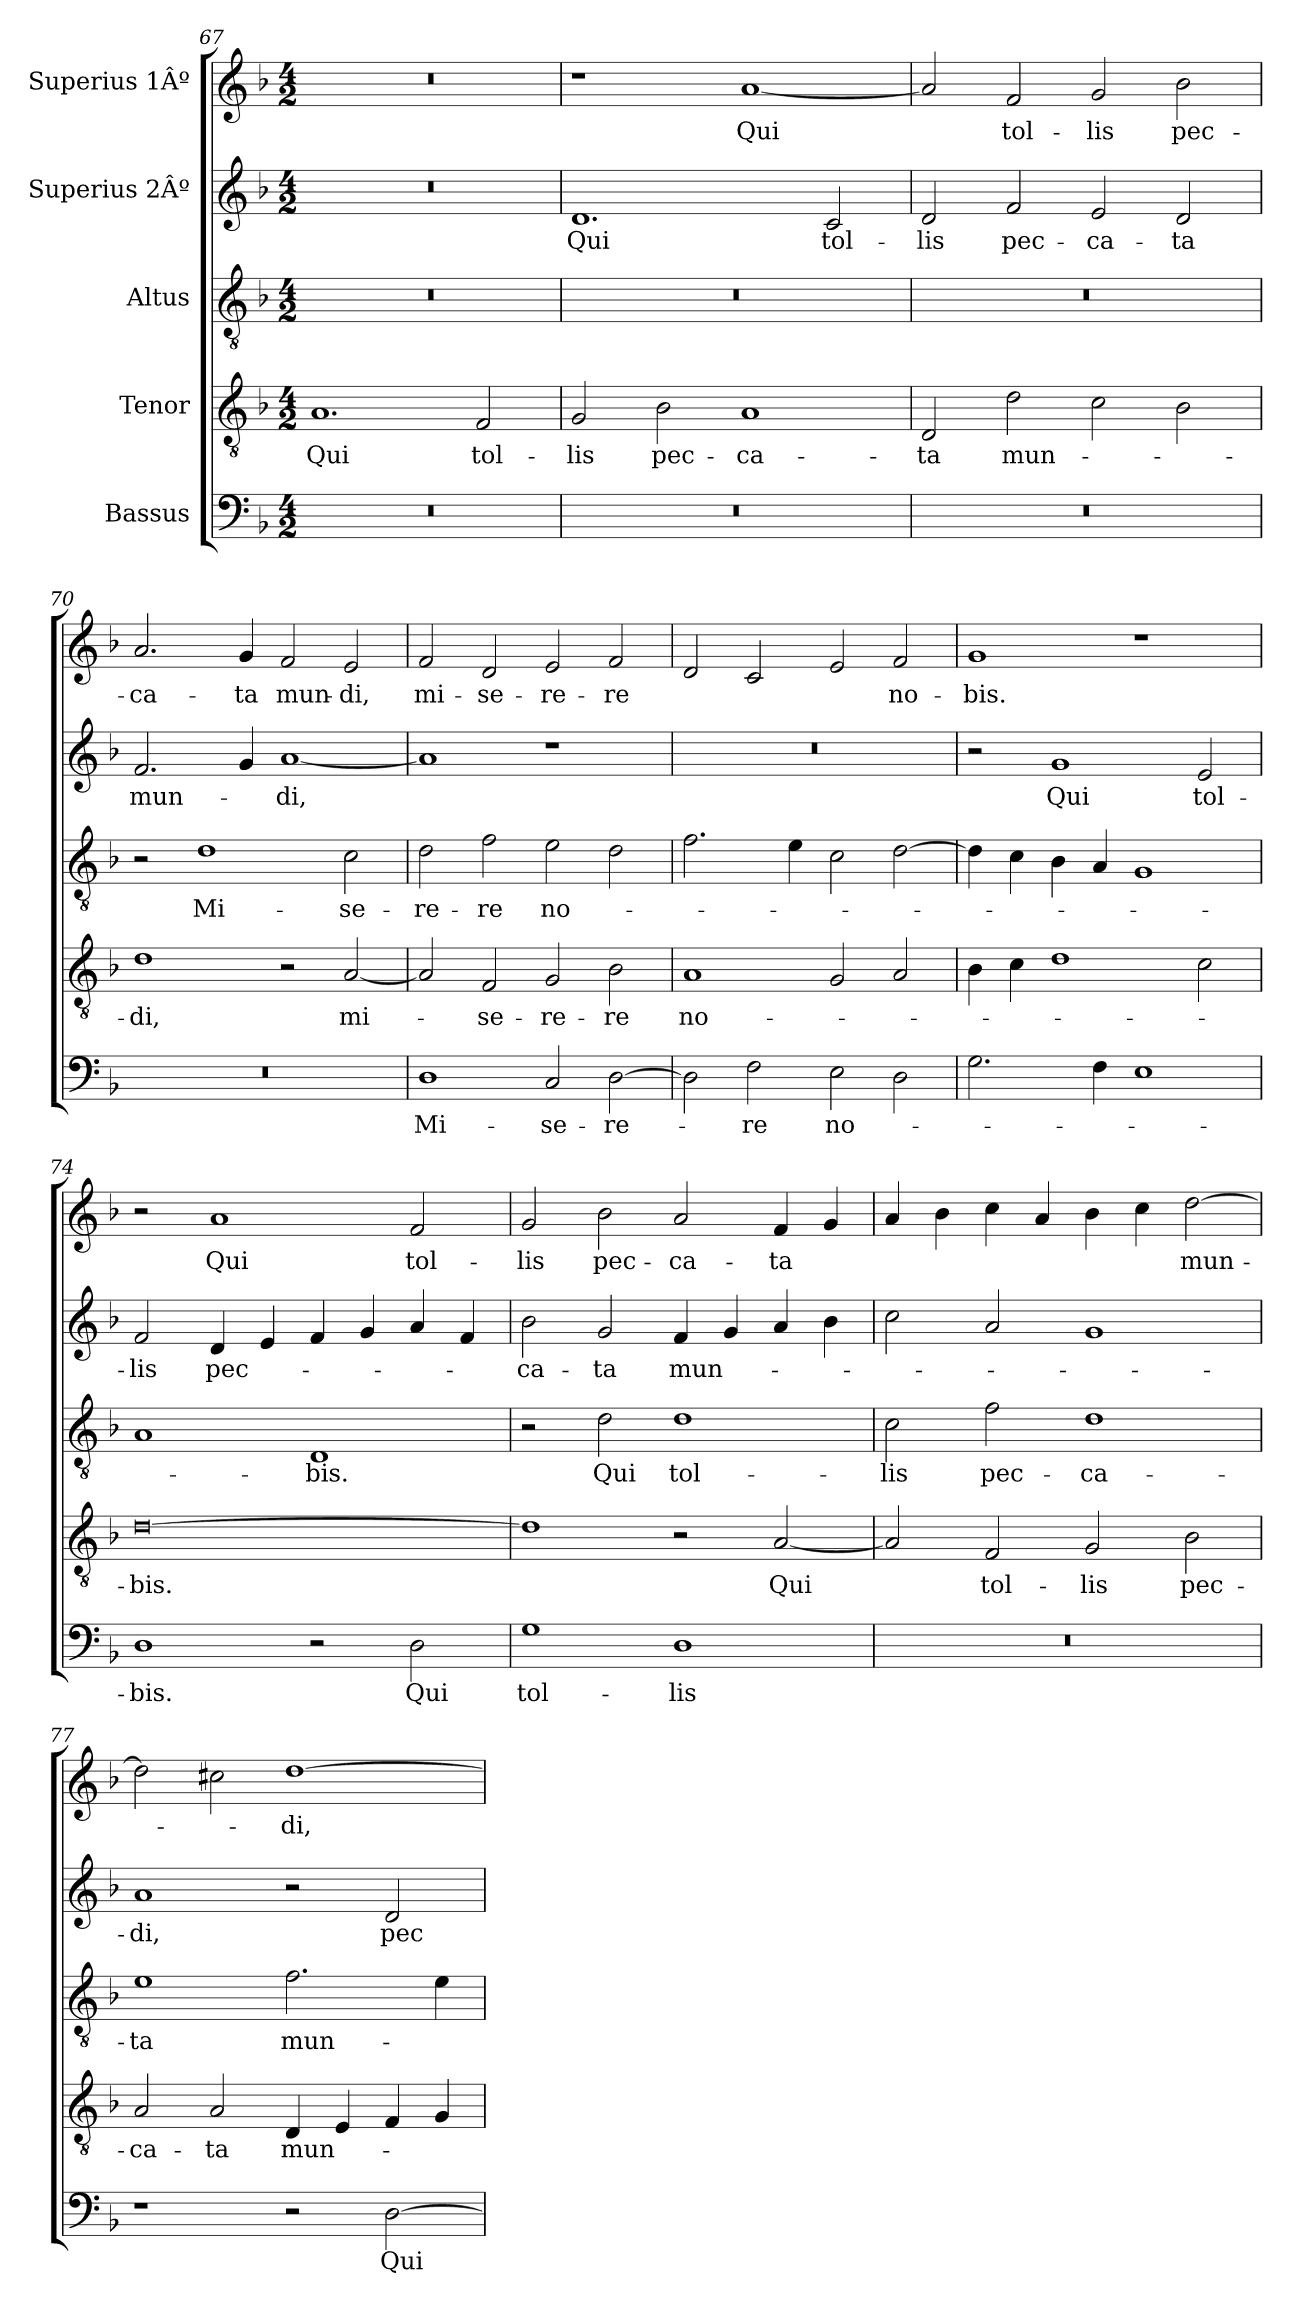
**kern	**text	**kern	**text	**kern	**text	**kern	**text	**kern	**text
*part5	*part5	*part4	*part4	*part3	*part3	*part2	*part2	*part1	*part1
*staff5	*staff5	*staff4	*staff4	*staff3	*staff3	*staff2	*staff2	*staff1	*staff1
*I"Bassus	*	*I"Tenor	*	*I"Altus	*	*I"Superius 2Âº	*	*I"Superius 1Âº	*
*clefF4	*	*clefGv2	*	*clefGv2	*	*clefG2	*	*clefG2	*
*k[b-]	*	*k[b-]	*	*k[b-]	*	*k[b-]	*	*k[b-]	*
*M4/2	*	*M4/2	*	*M4/2	*	*M4/2	*	*M4/2	*
=67	=67	=67	=67	=67	=67	=67	=67	=67	=67
0r	.	1.A/	Qui	0r	.	0r	.	0r	.
.	.	2F/	tol-	.	.	.	.	.	.
=68	=68	=68	=68	=68	=68	=68	=68	=68	=68
0r	.	2G/	-lis	0r	.	1.d/	Qui	1r	.
.	.	2B-\	pec-	.	.	.	.	.	.
.	.	1A/	-ca-	.	.	.	.	[1a/	Qui
.	.	.	.	.	.	2c/	tol-	.	.
=69	=69	=69	=69	=69	=69	=69	=69	=69	=69
0r	.	2D/	-ta	0r	.	2d/	-lis	2a/]	.
.	.	2d\	mun-	.	.	2f/	pec-	2f/	tol-
.	.	2c\	.	.	.	2e/	-ca-	2g/	-lis
.	.	2B-\	.	.	.	2d/	-ta	2b-\	pec-
=70	=70	=70	=70	=70	=70	=70	=70	=70	=70
0r	.	1d\	-di,	2r	.	2.f/	mun-	2.a/	-ca-
.	.	.	.	1d\	Mi-	.	.	.	.
.	.	.	.	.	.	4g/	.	4g/	-ta
.	.	2r	.	.	.	[1a/	-di,	2f/	mun-
.	.	[2A/	mi-	2c\	-se-	.	.	2e/	-di,
=71	=71	=71	=71	=71	=71	=71	=71	=71	=71
1D\	Mi-	2A/]	.	2d\	-re-	1a/]	.	2f/	mi-
.	.	2F/	-se-	2f\	-re	.	.	2d/	-se-
2C/	-se-	2G/	-re-	2e\	no-	1r	.	2e/	-re-
[2D\	-re-	2B-\	-re	2d\	.	.	.	2f/	-re
=72	=72	=72	=72	=72	=72	=72	=72	=72	=72
2D\]	.	1A/	no-	2.f\	.	0r	.	2d/	.
2F\	-re	.	.	.	.	.	.	2c/	.
.	.	.	.	4e\	.	.	.	.	.
2E\	no-	2G/	.	2c\	.	.	.	2e/	.
2D\	.	2A/	.	[2d\	.	.	.	2f/	no-
=73	=73	=73	=73	=73	=73	=73	=73	=73	=73
2.G\	.	4B-\	.	4d\]	.	2r	.	1g/	-bis.
.	.	4c\	.	4c\	.	.	.	.	.
.	.	1d\	.	4B-\	.	1g/	Qui	.	.
4F\	.	.	.	4A/	.	.	.	.	.
1E\	.	.	.	1G/	.	.	.	1r	.
.	.	2c\	.	.	.	2e/	tol-	.	.
=74	=74	=74	=74	=74	=74	=74	=74	=74	=74
1D\	-bis.	[0d\	-bis.	1A/	.	2f/	-lis	2r	.
.	.	.	.	.	.	4d/	pec-	1a/	Qui
.	.	.	.	.	.	4e/	.	.	.
2r	.	.	.	1D/	-bis.	4f/	.	.	.
.	.	.	.	.	.	4g/	.	.	.
2D\	Qui	.	.	.	.	4a/	.	2f/	tol-
.	.	.	.	.	.	4f/	.	.	.
=75	=75	=75	=75	=75	=75	=75	=75	=75	=75
1G\	tol-	1d\]	.	2r	.	2b-\	-ca-	2g/	-lis
.	.	.	.	2d\	Qui	2g/	-ta	2b-\	pec-
1D\	-lis	2r	.	1d\	tol-	4f/	mun-	2a/	-ca-
.	.	.	.	.	.	4g/	.	.	.
.	.	[2A/	Qui	.	.	4a/	.	4f/	-ta
.	.	.	.	.	.	4b-\	.	4g/	.
=76	=76	=76	=76	=76	=76	=76	=76	=76	=76
0r	.	2A/]	.	2c\	-lis	2cc\	.	4a/	.
.	.	.	.	.	.	.	.	4b-\	.
.	.	2F/	tol-	2f\	pec-	2a/	.	4cc\	.
.	.	.	.	.	.	.	.	4a/	.
.	.	2G/	-lis	1d\	-ca-	1g/	.	4b-\	.
.	.	.	.	.	.	.	.	4cc\	.
.	.	2B-\	pec-	.	.	.	.	[2dd\	mun-
=77	=77	=77	=77	=77	=77	=77	=77	=77	=77
1r	.	2A/	-ca-	1e\	-ta	1a/	-di,	2dd\]	.
.	.	2A/	-ta	.	.	.	.	2cc#X\	.
2r	.	4D/	mun-	2.f\	mun-	2r	.	[1dd\	-di,
.	.	4E/	.	.	.	.	.	.	.
[2D\	Qui	4F/	.	.	.	2d/	pec-	.	.
.	.	4G/	.	4e\	.	.	.	.	.
=	=	=	=	=	=	=	=	=	=
*-	*-	*-	*-	*-	*-	*-	*-	*-	*-
